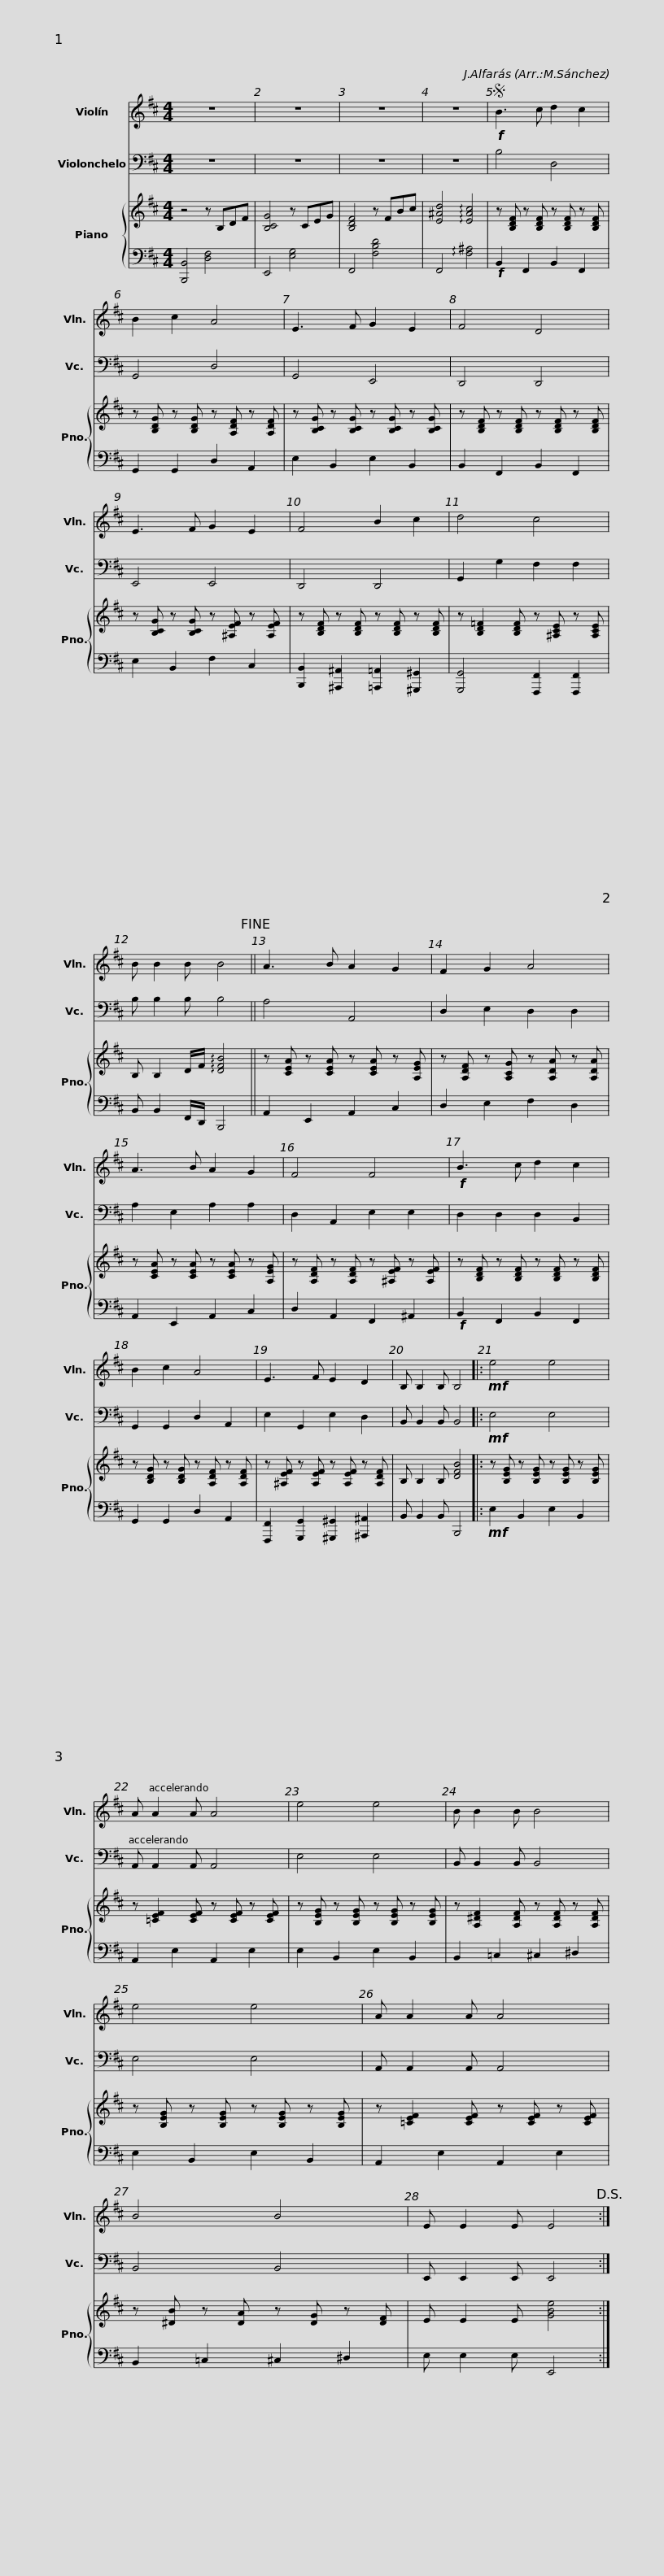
X:1
%%score 1 2 { 3 | 4 }
L:1/8
M:4/4
I:linebreak $
K:D
V:1 treble
V:2 bass
V:3 treble
V:4 bass
V:1
 z8 | z8 | z8 | z8 |S!f! B3 c d2 c2 | %5
 B2 c2 A4 |$ E3 F G2 E2 | F4 D4 | E3 F G2 E2 | F4 B2 c2 |$ %10
 d4 c4 | B B2 B B4!fine! || A3 B A2 G2 | F2 G2 A4 | A3 B A2 G2 |$ %15
 F4 F4 |!f! B3 c d2 c2 | B2 c2 A4 | E3 F E2 D2 | B, B,2 B, B,4 |:$ %20
!mf! e4 e4 | A A2 A A4 | e4 e4 | B B2 B B4 |$ e4 e4 | %25
 A A2 A A4 | B4 B4 | E E2 E E4!D.S.! :| %28
V:2
 z8 | z8 | z8 | z8 | B,4 D,4 | %5
 G,,4 D,4 |$ G,,4 E,,4 | D,,4 D,,4 | E,,4 E,,4 | D,,4 D,,4 |$ %10
 G,,2 G,2 F,2 F,2 | B, B,2 B, B,4 || A,4 A,,4 | D,2 E,2 D,2 D,2 | A,2 E,2 A,2 A,2 |$ %15
 D,2 A,,2 E,2 E,2 | D,2 D,2 D,2 B,,2 | G,,2 G,,2 D,2 A,,2 | E,2 G,,2 E,2 D,2 | B,, B,,2 B,, B,,4 |:$ %20
!mf! E,4 E,4 | A,, A,,2 A,, A,,4 | E,4 E,4 | B,, B,,2 B,, B,,4 |$ E,4 E,4 | %25
 A,, A,,2 A,, A,,4 | B,,4 B,,4 | E,, E,,2 E,, E,,4 :| %28
V:3
 z4 z B,DF | [B,CG]4 z CEG | [B,DF]4 z FBc | [E^Ad]4 !arpeggio![EAc]4 | z [B,DF] z [B,DF] z [B,DF] z [B,DF] | %5
 z [B,DG] z [B,DG] z [A,DF] z [A,DF] |$ z [B,CG] z [B,CG] z [B,CG] z [B,CG] | z [B,DF] z [B,DF] z [B,DF] z [B,DF] | z [B,CG] z [B,CG] z [^A,EF] z [A,EF] | z [B,DF] z [B,DF] z [B,DF] z [B,DF] |$ %10
 z [B,D=F]2 [B,DF] z [^A,CE] z [A,CE] | B, B,2 D/F/ !arpeggio![DFB]4 || z [CEA] z [CEA] z [CEA] z [A,EG] | z [A,DF] z [A,CG] z [A,DA] z [A,DA] | z [CEA] z [CEA] z [CEA] z [A,EG] |$ %15
 z [A,DF] z [A,DF] z [^A,EF] z [A,EF] | z [B,DF] z [B,DF] z [B,DF] z [B,DF] | z [B,DG] z [B,DG] z [A,DF] z [A,DF] | z [^A,EF] z [A,EF] z [A,EF] z [A,DF] | B, B,2 B, [DFB]4 |:$ %20
 z [B,EG] z [B,EG] z [B,EG] z [B,EG] | z [=CEF]2 [CEF] z [CEF] z [CEF] | z [B,EG] z [B,EG] z [B,EG] z [B,EG] | z [A,^DF]2 [A,DF] z [A,DF] z [A,DF] |$ z [B,EG] z [B,EG] z [B,EG] z [B,EG] | %25
 z [=CEF]2 [CEF] z [CEF] z [CEF] | z [^DB] z [DA] z [DG] z [DF] | E E2 E [GBe]4 :| %28
V:4
 [B,,,B,,]4 [D,F,]4 | E,,4 [E,G,]4 | F,,4 [F,B,D]4 | F,,4 !arpeggio![F,^A,]4 |!f! B,,2 F,,2 B,,2 F,,2 | %5
 G,,2 G,,2 D,2 A,,2 |$ E,2 B,,2 E,2 B,,2 | B,,2 F,,2 B,,2 F,,2 | E,2 B,,2 F,2 C,2 | [B,,,B,,]2 [^A,,,^A,,]2 [=A,,,=A,,]2 [^G,,,^G,,]2 |$ %10
 [G,,,G,,]4 [F,,,F,,]2 [F,,,F,,]2 | B,, B,,2 F,,/D,,/ B,,,4 || A,,2 E,,2 A,,2 C,2 | D,2 E,2 F,2 D,2 | A,,2 E,,2 A,,2 C,2 |$ %15
 D,2 A,,2 F,,2 ^A,,2 |!f! B,,2 F,,2 B,,2 F,,2 | G,,2 G,,2 D,2 A,,2 | [F,,,F,,]2 [G,,,G,,]2 [^G,,,^G,,]2 [^A,,,^A,,]2 | B,, B,,2 B,, B,,,4 |:$ %20
!mf! E,2 B,,2 E,2 B,,2 | A,,2 E,2 A,,2 E,2 | E,2 B,,2 E,2 B,,2 | B,,2 =C,2 ^C,2 ^D,2 |$ E,2 B,,2 E,2 B,,2 | %25
 A,,2 E,2 A,,2 E,2 | B,,2 =C,2 ^C,2 ^D,2 | E, E,2 E, E,,4 :| %28
